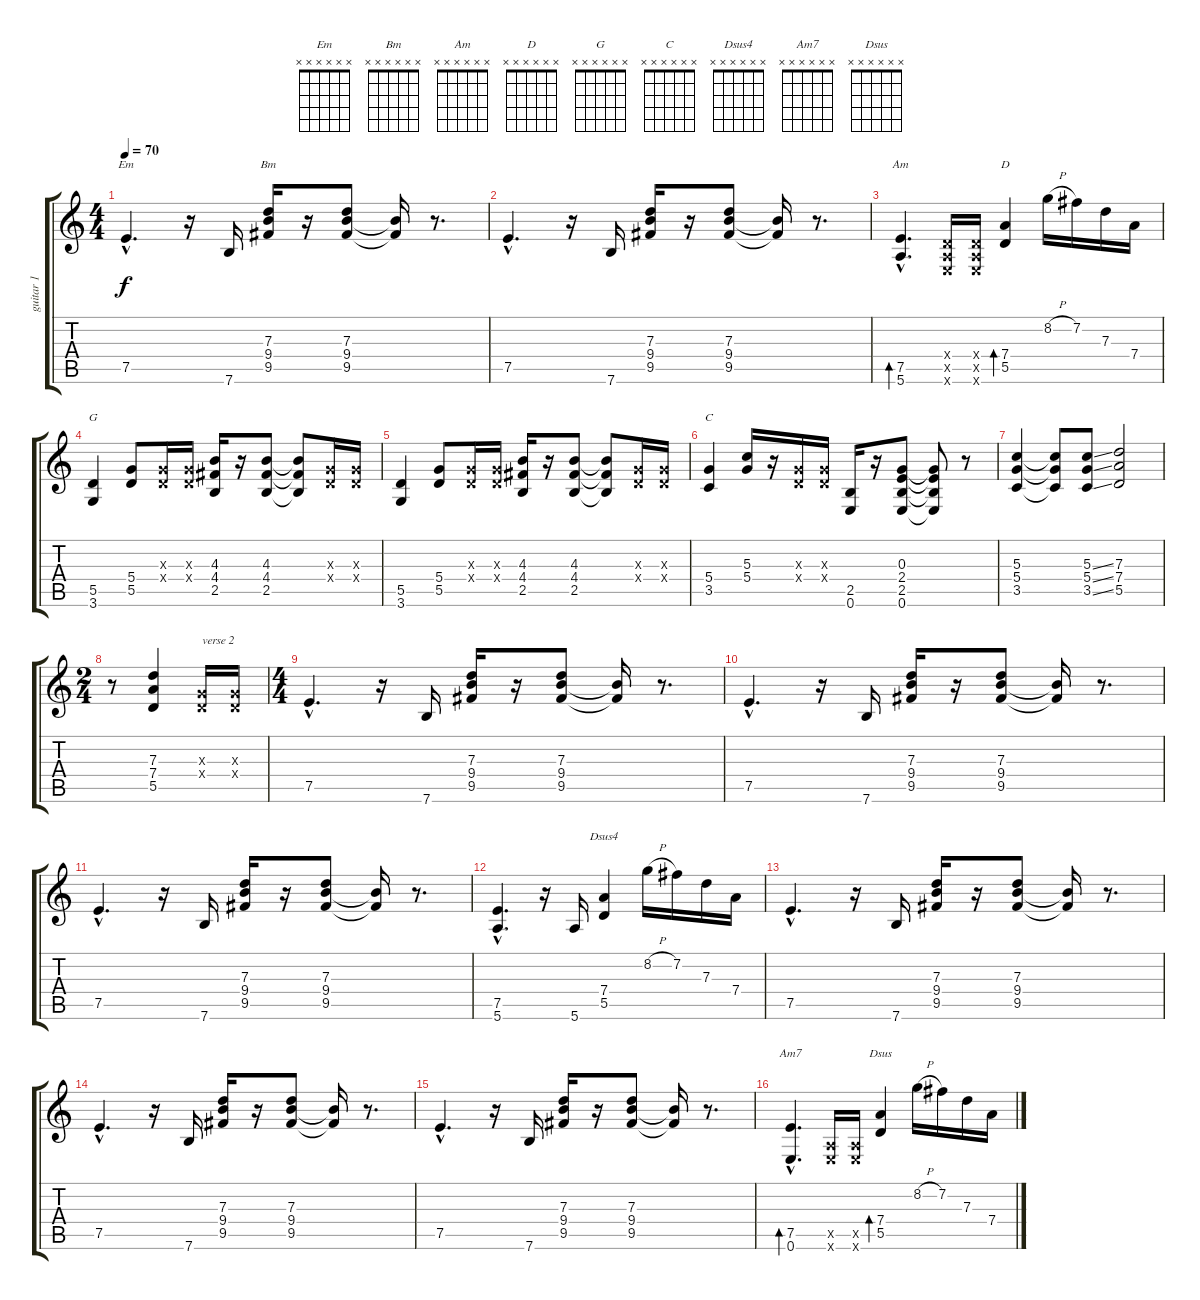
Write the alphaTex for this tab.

\track ("guitar 1" "guitar 1") {instrument overdrivenguitar}
\staff {score tabs}
\tuning (E4 B3 G3 D3 A2 E2) {hide}
\chord ("Em" x x x x x x) {firstfret 0}
\chord ("Bm" x x x x x x) {firstfret 0}
\chord ("Am" x x x x x x) {firstfret 0}
\chord ("D" x x x x x x) {firstfret 0}
\chord ("G" x x x x x x) {firstfret 0}
\chord ("C" x x x x x x) {firstfret 0}
\chord ("Dsus4" x x x x x x) {firstfret 0}
\chord ("Am7" x x x x x x) {firstfret 0}
\chord ("Dsus" x x x x x x) {firstfret 0}
\ts (4 4)
\tempo 70
\clef g2
\ks c
7.5{hac}.4{d ch "Em" dy f} r.16 7.6.16 (7.3 9.4 9.5).16{ch "Bm"} r.16 (7.3 9.4 9.5).8 (9.4{t} 9.5{t}).16 r.8{d} |
7.5{hac}.4{d} r.16 7.6.16 (7.3 9.4 9.5).16 r.16 (7.3 9.4 9.5).8 (9.4{t} 9.5{t}).16 r.8{d} |
(7.5{hac} 5.6{hac}).4{d bd 120 ch "Am"} (0.4{x} 0.5{x} 0.6{x}).16 (0.4{x} 0.5{x} 0.6{x}).16 (7.4 5.5).4{bd 120 ch "D"} 8.2{h}.16 7.2.16 7.3.16 7.4.16 |
(5.5 3.6).4{ch "G"} (5.4 5.5).8 (0.3{x} 0.4{x}).16 (0.3{x} 0.4{x}).16 (4.3 4.4 2.5).16 r.16 (4.3 4.4 2.5).8 (4.3{t} 4.4{t} 2.5{t}).8 (0.3{x} 0.4{x}).16 (0.3{x} 0.4{x}).16 |
(5.5 3.6).4 (5.4 5.5).8 (0.3{x} 0.4{x}).16 (0.3{x} 0.4{x}).16 (4.3 4.4 2.5).16 r.16 (4.3 4.4 2.5).8 (4.3{t} 4.4{t} 2.5{t}).8 (0.3{x} 0.4{x}).16 (0.3{x} 0.4{x}).16 |
(5.4 3.5).4{ch "C"} (5.3 5.4).16 r.16 (0.3{x} 0.4{x}).16 (0.3{x} 0.4{x}).16 (2.5 0.6).16 r.16 (0.3 2.4 2.5 0.6).8 (0.3{t} 2.4{t} 2.5{t} 0.6{t}).8 r.8 |
(5.3 5.4 3.5).4 (5.3{t} 5.4{t} 3.5{t}).8 (5.3{ss} 5.4{ss} 3.5{ss}).8 (7.3 7.4 5.5).2 |
\ts (2 4)
r.8 (7.3 7.4 5.5).4 (0.3{x} 0.4{x}).16{txt "verse 2"} (0.3{x} 0.4{x}).16 |
\ts (4 4)
7.5{hac}.4{d} r.16 7.6.16 (7.3 9.4 9.5).16 r.16 (7.3 9.4 9.5).8 (9.4{t} 9.5{t}).16 r.8{d} |
7.5{hac}.4{d} r.16 7.6.16 (7.3 9.4 9.5).16 r.16 (7.3 9.4 9.5).8 (9.4{t} 9.5{t}).16 r.8{d} |
7.5{hac}.4{d} r.16 7.6.16 (7.3 9.4 9.5).16 r.16 (7.3 9.4 9.5).8 (9.4{t} 9.5{t}).16 r.8{d} |
(7.5{hac} 5.6{hac}).4{d} r.16 5.6.16 (7.4 5.5).4{ch "Dsus4"} 8.2{h}.16 7.2.16 7.3.16 7.4.16 |
7.5{hac}.4{d} r.16 7.6.16 (7.3 9.4 9.5).16 r.16 (7.3 9.4 9.5).8 (9.4{t} 9.5{t}).16 r.8{d} |
7.5{hac}.4{d} r.16 7.6.16 (7.3 9.4 9.5).16 r.16 (7.3 9.4 9.5).8 (9.4{t} 9.5{t}).16 r.8{d} |
7.5{hac}.4{d} r.16 7.6.16 (7.3 9.4 9.5).16 r.16 (7.3 9.4 9.5).8 (9.4{t} 9.5{t}).16 r.8{d} |
(7.5{hac} 0.6{hac}).4{d bd 120 ch "Am7"} (0.5{x} 0.6{x}).16 (0.5{x} 0.6{x}).16 (7.4 5.5).4{bd 120 ch "Dsus"} 8.2{h}.16 7.2.16 7.3.16 7.4.16
